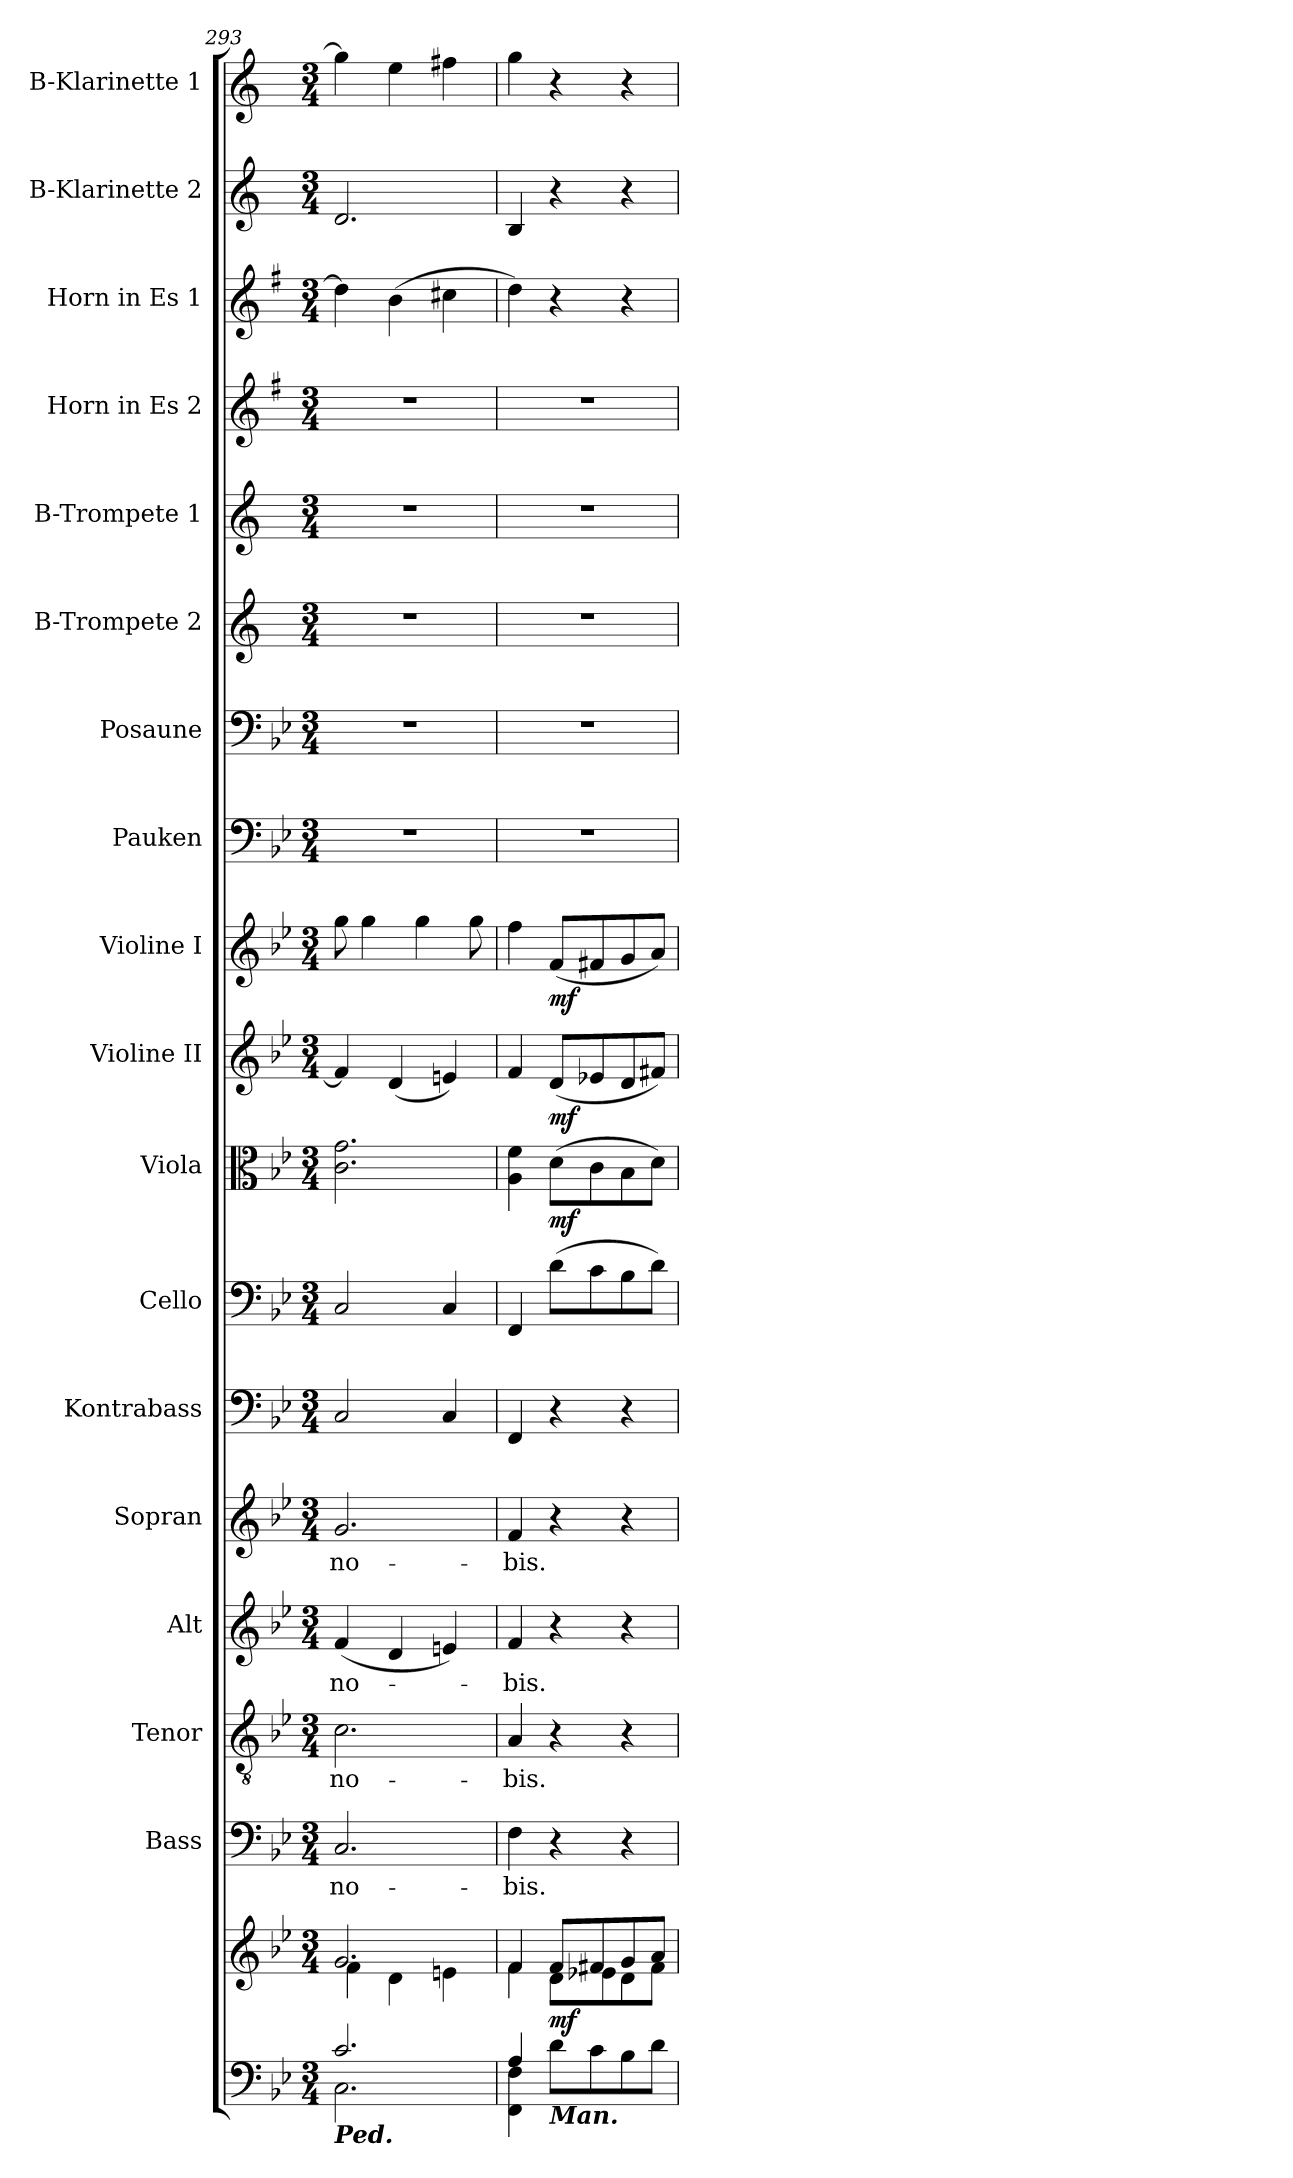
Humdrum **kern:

**kern	**kern	**dynam	**kern	**text	**kern	**text	**kern	**text	**kern	**text	**kern	**kern	**kern	**dynam	**kern	**dynam	**kern	**dynam	**kern	**kern	**kern	**kern	**kern	**kern	**kern	**kern
*part18	*part18	*part18	*part17	*part17	*part16	*part16	*part15	*part15	*part14	*part14	*part13	*part12	*part11	*part11	*part10	*part10	*part9	*part9	*part8	*part7	*part6	*part5	*part4	*part3	*part2	*part1
*staff19	*staff18	*staff18/19	*staff17	*staff17	*staff16	*staff16	*staff15	*staff15	*staff14	*staff14	*staff13	*staff12	*staff11	*staff11	*staff10	*staff10	*staff9	*staff9	*staff8	*staff7	*staff6	*staff5	*staff4	*staff3	*staff2	*staff1
*	*	*	*I"Bass	*	*I"Tenor	*	*I"Alt	*	*I"Sopran	*	*I"Kontrabass	*I"Cello	*I"Viola	*	*I"Violine II	*	*I"Violine I	*	*I"Pauken	*I"Posaune	*I"B-Trompete 2	*I"B-Trompete 1	*I"Horn in Es 2	*I"Horn in Es 1	*I"B-Klarinette 2	*I"B-Klarinette 1
*	*	*	*I'B.	*	*I'T.	*	*I'A.	*	*I'S.	*	*I'Kb.	*	*I'Vla.	*	*I'Vl. II	*	*I'Vl. I	*	*I'Pk.	*I'Pos.	*I'B Trp. 2	*I'B Trp. 1	*	*	*I'B Kl. 2	*I'B Kl. 1
*clefF4	*clefG2	*	*clefF4	*	*clefGv2	*	*clefG2	*	*clefG2	*	*clefF4	*clefF4	*clefC3	*	*clefG2	*	*clefG2	*	*clefF4	*clefF4	*clefG2	*clefG2	*clefG2	*clefG2	*clefG2	*clefG2
*	*	*	*	*	*	*	*	*	*	*	*ITrd7c12	*	*	*	*	*	*	*	*	*	*ITrd1c2	*ITrd1c2	*ITrd5c9	*ITrd5c9	*ITrd1c2	*ITrd1c2
*k[b-e-]	*k[b-e-]	*	*k[b-e-]	*	*k[b-e-]	*	*k[b-e-]	*	*k[b-e-]	*	*k[b-e-]	*k[b-e-]	*k[b-e-]	*	*k[b-e-]	*	*k[b-e-]	*	*k[b-e-]	*k[b-e-]	*k[b-e-]	*k[b-e-]	*k[b-e-]	*k[b-e-]	*k[b-e-]	*k[b-e-]
*B-:	*B-:	*	*B-:	*	*B-:	*	*B-:	*	*B-:	*	*B-:	*B-:	*B-:	*	*B-:	*	*B-:	*	*B-:	*B-:	*B-:	*B-:	*B-:	*B-:	*B-:	*B-:
*M3/4	*M3/4	*	*M3/4	*	*M3/4	*	*M3/4	*	*M3/4	*	*M3/4	*M3/4	*M3/4	*	*M3/4	*	*M3/4	*	*M3/4	*M3/4	*M3/4	*M3/4	*M3/4	*M3/4	*M3/4	*M3/4
=293	=293	=293	=293	=293	=293	=293	=293	=293	=293	=293	=293	=293	=293	=293	=293	=293	=293	=293	=293	=293	=293	=293	=293	=293	=293	=293
*^	*^	*	*	*	*	*	*	*	*	*	*	*	*	*	*	*	*	*	*	*	*	*	*	*	*	*
!LO:TX:b:Bi:t=Ped.	!	!	!	!	!	!	!	!	!	!	!	!	!	!	!	!	!	!	!	!	!	!	!	!	!	!	!	!
!	!	!	!	!	!	!LO:LY:b	!	!LO:LY:b	!	!LO:LY:b	!	!LO:LY:b	!	!	!	!	!	!	!	!	!	!	!	!	!	!	!	!
2.c/	2.C\	2.g/	4f\	.	2.C/	no-	2.c\	no-	(<4f/	no-	2.g/	no-	2CC/	2C/	2.c\ 2.g\	.	4f/]	.	8gg\	.	2.r	2.r	2.r	2.r	2.r	4f\]	2.c/	4ff\]
.	.	.	.	.	.	.	.	.	.	.	.	.	.	.	.	.	.	.	4gg\	.	.	.	.	.	.	.	.	.
.	.	.	4d\	.	.	.	.	.	4d/	.	.	.	.	.	.	.	(<4d/	.	.	.	.	.	.	.	.	(>4d\	.	4dd\
.	.	.	.	.	.	.	.	.	.	.	.	.	.	.	.	.	.	.	4gg\	.	.	.	.	.	.	.	.	.
.	.	.	4en\	.	.	.	.	.	4en/)	.	.	.	4CC/	4C/	.	.	4en/)	.	.	.	.	.	.	.	.	4en\	.	4een\
.	.	.	.	.	.	.	.	.	.	.	.	.	.	.	.	.	.	.	8gg\	.	.	.	.	.	.	.	.	.
=294	=294	=294	=294	=294	=294	=294	=294	=294	=294	=294	=294	=294	=294	=294	=294	=294	=294	=294	=294	=294	=294	=294	=294	=294	=294	=294	=294	=294
!	!	!	!	!	!	!LO:LY:b	!	!LO:LY:b	!	!LO:LY:b	!	!LO:LY:b	!	!	!	!	!	!	!	!	!	!	!	!	!	!	!	!
4A/	4FF\ 4F\	4f/	4f\	.	4F\	-bis.	4A/	-bis.	4f/	-bis.	4f/	-bis.	4FFF/	4FF/	4A\ 4f\	.	4f/	.	4ff\	.	2.r	2.r	2.r	2.r	2.r	4f\)	4A/	4ff\
!LO:TX:b:Bi:t=Man.	!	!	!	!	!	!	!	!	!	!	!	!	!	!	!	!	!	!	!	!	!	!	!	!	!	!	!	!
!	!	!	!	!LO:DY:b	!	!	!	!	!	!	!	!	!	!	!	!LO:DY:b	!	!LO:DY:b	!	!LO:DY:b	!	!	!	!	!	!	!	!
8d\L	2ryy	8f/L	8d\L	mf	4r	.	4r	.	4r	.	4r	.	4r	(>8d\L	(>8d\L	mf	(<8d/L	mf	(<8f/L	mf	.	.	.	.	.	4r	4r	4r
8c\	.	8f#X/	8e-X\	.	.	.	.	.	.	.	.	.	.	8c\	8c\	.	8e-X/	.	8f#X/	.	.	.	.	.	.	.	.	.
8B-\	.	8g/	8d\	.	4r	.	4r	.	4r	.	4r	.	4r	8B-\	8B-\	.	8d/	.	8g/	.	.	.	.	.	.	4r	4r	4r
8d\J	.	8a/J	8f#\J	.	.	.	.	.	.	.	.	.	.	8d\J)	8d\J)	.	8f#X/J)	.	8a/J)	.	.	.	.	.	.	.	.	.
*v	*v	*	*	*	*	*	*	*	*	*	*	*	*	*	*	*	*	*	*	*	*	*	*	*	*	*	*	*
*	*v	*v	*	*	*	*	*	*	*	*	*	*	*	*	*	*	*	*	*	*	*	*	*	*	*	*	*
=	=	=	=	=	=	=	=	=	=	=	=	=	=	=	=	=	=	=	=	=	=	=	=	=	=	=
*-	*-	*-	*-	*-	*-	*-	*-	*-	*-	*-	*-	*-	*-	*-	*-	*-	*-	*-	*-	*-	*-	*-	*-	*-	*-	*-
